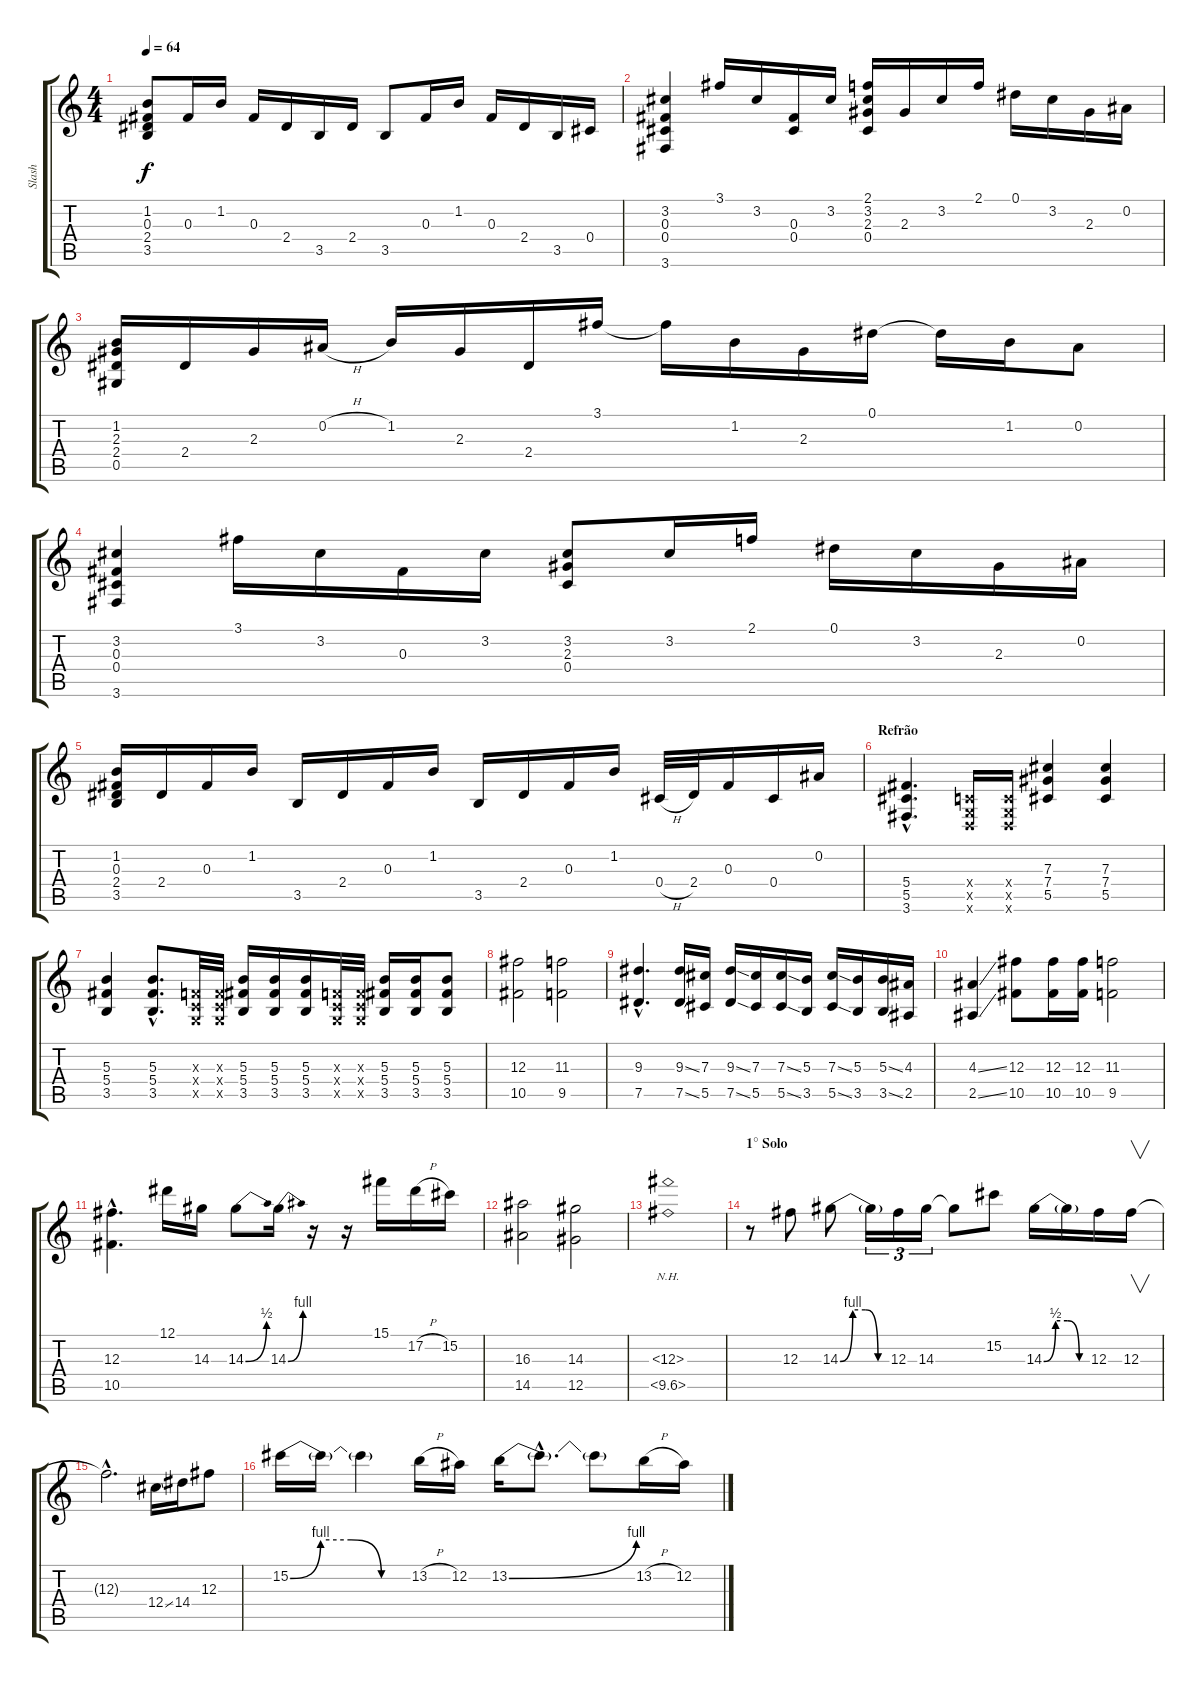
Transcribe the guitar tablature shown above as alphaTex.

\track ("Slash" "Slash") {instrument acousticguitarnylon}
\staff {score tabs}
\tuning (Eb4 Bb3 Gb3 Db3 Ab2 Eb2) {hide}
\ts (4 4)
\tempo 64
\clef g2
\ks c
(1.2 0.3 2.4 3.5).8{dy f} 0.3.16 1.2.16 0.3.16 2.4.16 3.5.16 2.4.16 3.5.8 0.3.16 1.2.16 0.3.16 2.4.16 3.5.16 0.4.16 |
(3.2 0.3 0.4 3.6).4 3.1.16 3.2.16 (0.3 0.4).16 3.2.16 (2.1 3.2 2.3 0.4).16 2.3.16 3.2.16 2.1.16 0.1.16 3.2.16 2.3.16 0.2.16 |
(1.2 2.3 2.4 0.5).16 2.4.16 2.3.16 0.2{h}.16 1.2.16 2.3.16 2.4.16 3.1.16 3.1{t}.16 1.2.16 2.3.16 0.1.16 0.1{t}.16 1.2.16 0.2.8 |
(3.2 0.3 0.4 3.6).4 3.1.16 3.2.16 0.3.16 3.2.16 (3.2 2.3 0.4).8 3.2.16 2.1.16 0.1.16 3.2.16 2.3.16 0.2.16 |
(1.2 0.3 2.4 3.5).16 2.4.16 0.3.16 1.2.16 3.5.16 2.4.16 0.3.16 1.2.16 3.5.16 2.4.16 0.3.16 1.2.16 0.4{h}.32 2.4.32 0.3.16 0.4.16 0.2.16 |
\section ("" "Refrão")
(5.4{hac} 5.5{hac} 3.6{hac}).4{d instrument overdrivenguitar} (-1.4{x} -1.5{x} -1.6{x}).16 (-1.4{x} -1.5{x} -1.6{x}).16 (7.3 7.4 5.5).4 (7.3 7.4 5.5).4 |
(5.3 5.4 3.5).4 (5.3{hac} 5.4{hac} 3.5{hac}).8{d} (-1.3{x} -1.4{x} -1.5{x}).32 (-1.3{x} -1.4{x} -1.5{x}).32 (5.3 5.4 3.5).16 (5.3 5.4 3.5).16 (5.3 5.4 3.5).16 (-1.3{x} -1.4{x} -1.5{x}).32 (-1.3{x} -1.4{x} -1.5{x}).32 (5.3 5.4 3.5).16 (5.3 5.4 3.5).16 (5.3 5.4 3.5).8 |
(12.3 10.5).2 (11.3 9.5).2 |
(9.3{hac} 7.5{hac}).4{d} (9.3{ss} 7.5{ss}).16 (7.3 5.5).16 (9.3{ss} 7.5{ss}).16 (7.3 5.5).16 (7.3{ss} 5.5{ss}).16 (5.3 3.5).16 (7.3{ss} 5.5{ss}).16 (5.3 3.5).16 (5.3{ss} 3.5{ss}).16 (4.3 2.5).16 |
(4.3{ss} 2.5{ss}).4 (12.3 10.5).8 (12.3 10.5).16 (12.3 10.5).16 (11.3 9.5).2 |
(12.3{hac} 10.5{hac}).4{d} 12.1.16 14.3.16 14.3{be (bend 0 0 60 2)}.8 14.3{be (bend 0 0 60 4)}.16 r.16 r.16 15.1.16 17.2{h}.16 15.2.16 |
(16.3 14.5).2 (14.3 12.5).2 |
(12.3{nh} 10.5{nh}).1 |
\section ("" "1° Solo")
r.8 12.3.8 14.3{be (custom 0 0 15 4 30 4 45 0 60 0)}.8 14.3{t}.16{tu (3 2)} 12.3.16{tu (3 2)} 14.3.16{tu (3 2)} 14.3{t}.8 15.2.8 14.3{be (custom 0 0 15 2 30 2 45 0 60 0)}.16 14.3{t}.16 12.3.16 12.3.16{v} |
12.3{hac t}.2{d} 12.4{ss}.16 14.4.16 12.3.8 |
15.2{be (custom 0 0 15 4 30 4 45 0 60 0)}.16 15.2{t}.16 15.2{t}.4 13.2{h}.16 12.2.16 13.2{be (bend 0 0 60 4)}.16 13.2{hac t}.8{d} 13.2{t}.8 13.2{h}.16 12.2.16
